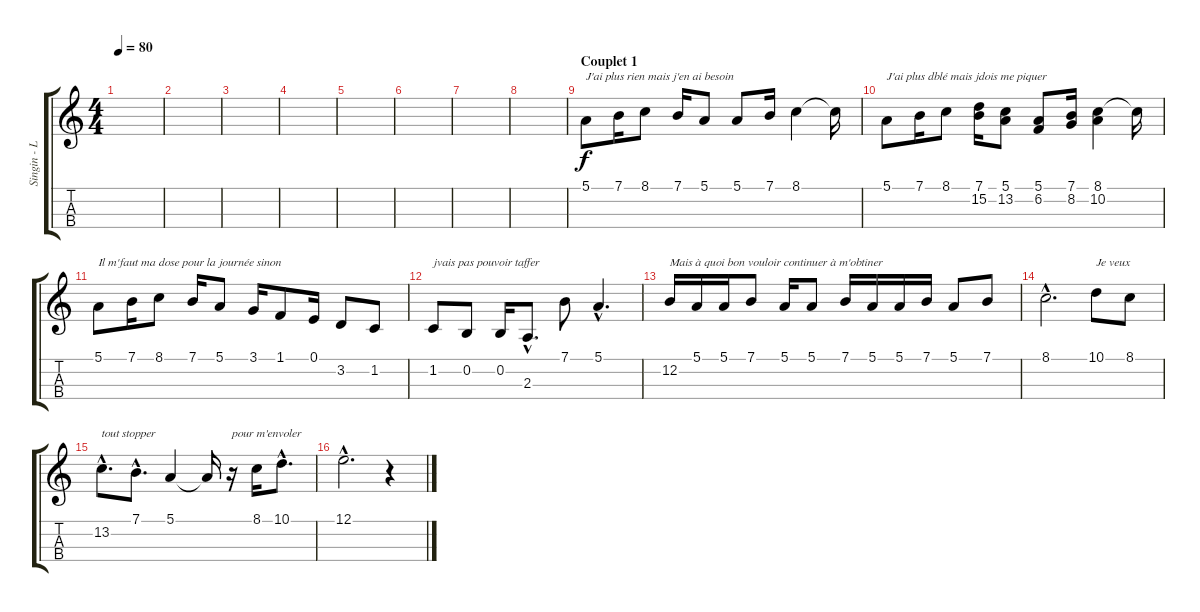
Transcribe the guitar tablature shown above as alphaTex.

\track ("Singin - Leny & Co" "Singin - L") {instrument oboe}
\staff {score tabs}
\tuning (E4 B3 G3 D3) {hide}
\ts (4 4)
\tempo 80
\clef g2
\ks c
|
|
|
|
|
|
|
|
\section ("" "Couplet 1")
5.1.8{txt "J'ai plus rien mais j'en ai besoin"} 7.1.16 8.1.8 7.1.16 5.1.8 5.1.8 7.1.16 8.1.4 8.1{t}.16 |
5.1.8{txt "J'ai plus dblé mais jdois me piquer"} 7.1.16 8.1.8 (7.1 15.2).16 (5.1 13.2).8 (5.1 6.2).8 (7.1 8.2).16 (8.1 10.2).4 8.1{t}.16 |
5.1.8{txt "Il m'faut ma dose pour la journée sinon"} 7.1.16 8.1.8 7.1.16 5.1.8 3.1.16 1.1.8 0.1.16 3.2.8 1.2.8 |
1.2.8{txt "jvais pas pouvoir taffer"} 0.2.8 0.2.16 2.3{hac}.8{d} 7.1.8 5.1{hac}.4{d} |
12.2.16{txt "Mais à quoi bon vouloir continuer à m'obtiner"} 5.1.16 5.1.16 7.1.8 5.1.16 5.1.8 7.1.16 5.1.16 5.1.16 7.1.16 5.1.8 7.1.8 |
8.1{hac}.2{d} 10.1.8{txt "Je veux"} 8.1.8 |
13.2{hac}.8{d txt "tout stopper"} 7.1{hac}.8{d} 5.1.4 5.1{t}.16 r.16{txt "pour m'envoler"} 8.1.16 10.1{hac}.8{d} |
12.1{hac}.2{d} r.4
